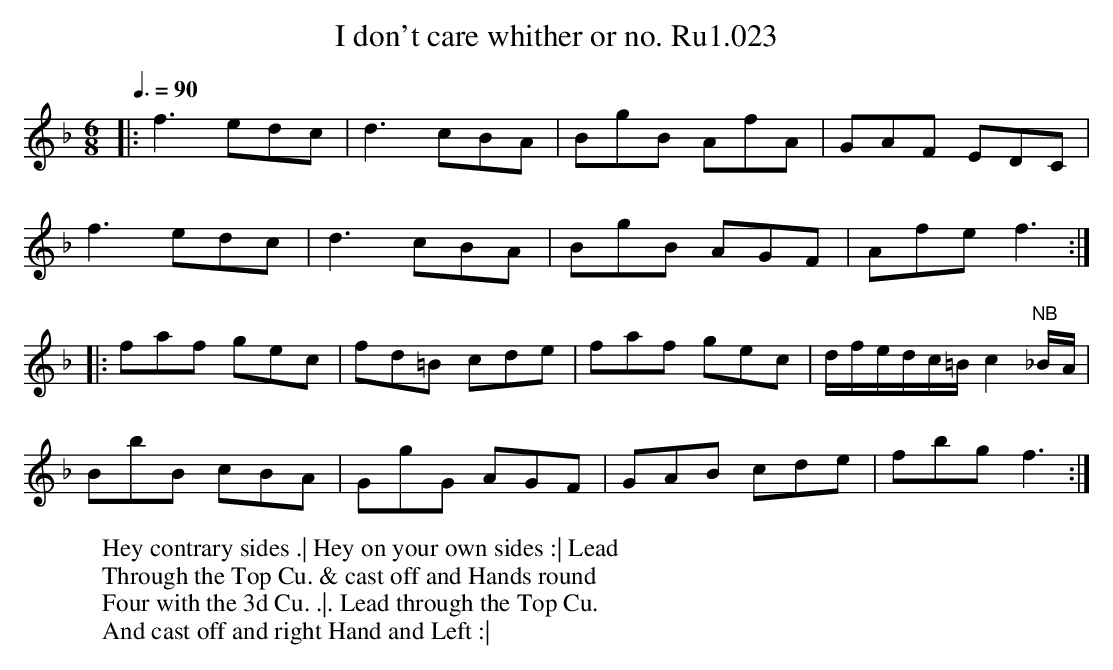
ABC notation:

X:1
T:I don't care whither or no. Ru1.023
M:6/8
L:1/8
W:Hey contrary sides .| Hey on your own sides :| Lead
W:Through the Top Cu. & cast off and Hands round
W:Four with the 3d Cu. .|. Lead through the Top Cu.
W:And cast off and right Hand and Left :|
Q:3/8=90
K:F
|:f3 edc | d3 cBA | BgB AfA | GAF EDC |
f3 edc | d3 cBA | BgB AGF | Afe f3 :|
|: faf gec | fd=B cde | faf gec | d/f/e/d/c/=B/ c2 "NB"_B/A/ |
BbB cBA | GgG AGF | GAB cde | fbg f3 :|
